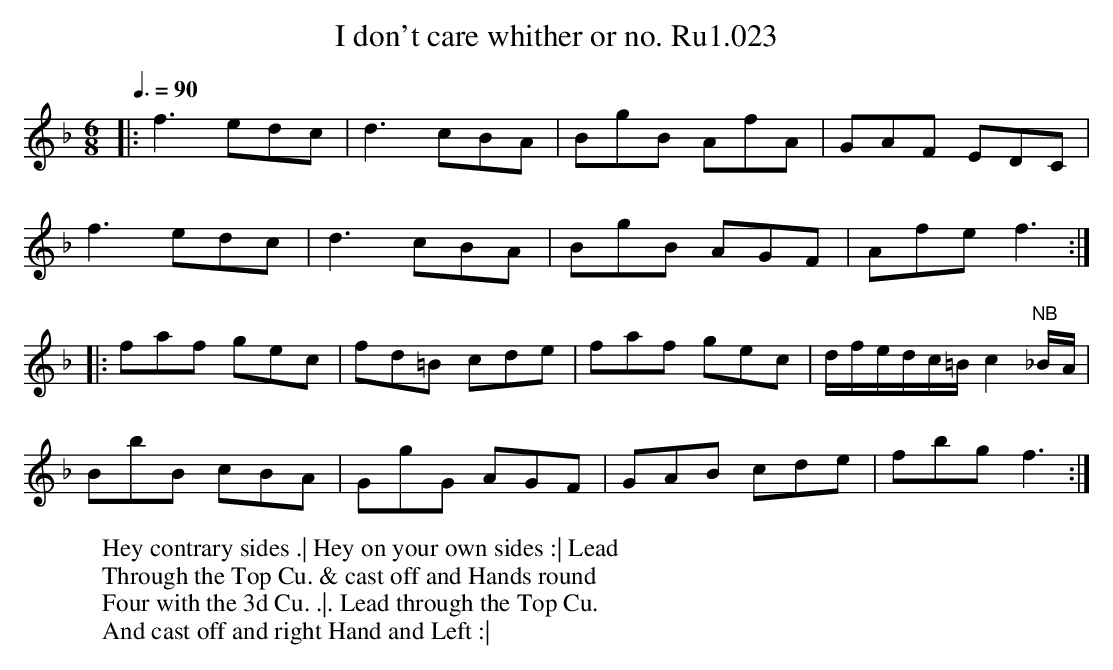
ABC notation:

X:1
T:I don't care whither or no. Ru1.023
M:6/8
L:1/8
W:Hey contrary sides .| Hey on your own sides :| Lead
W:Through the Top Cu. & cast off and Hands round
W:Four with the 3d Cu. .|. Lead through the Top Cu.
W:And cast off and right Hand and Left :|
Q:3/8=90
K:F
|:f3 edc | d3 cBA | BgB AfA | GAF EDC |
f3 edc | d3 cBA | BgB AGF | Afe f3 :|
|: faf gec | fd=B cde | faf gec | d/f/e/d/c/=B/ c2 "NB"_B/A/ |
BbB cBA | GgG AGF | GAB cde | fbg f3 :|
